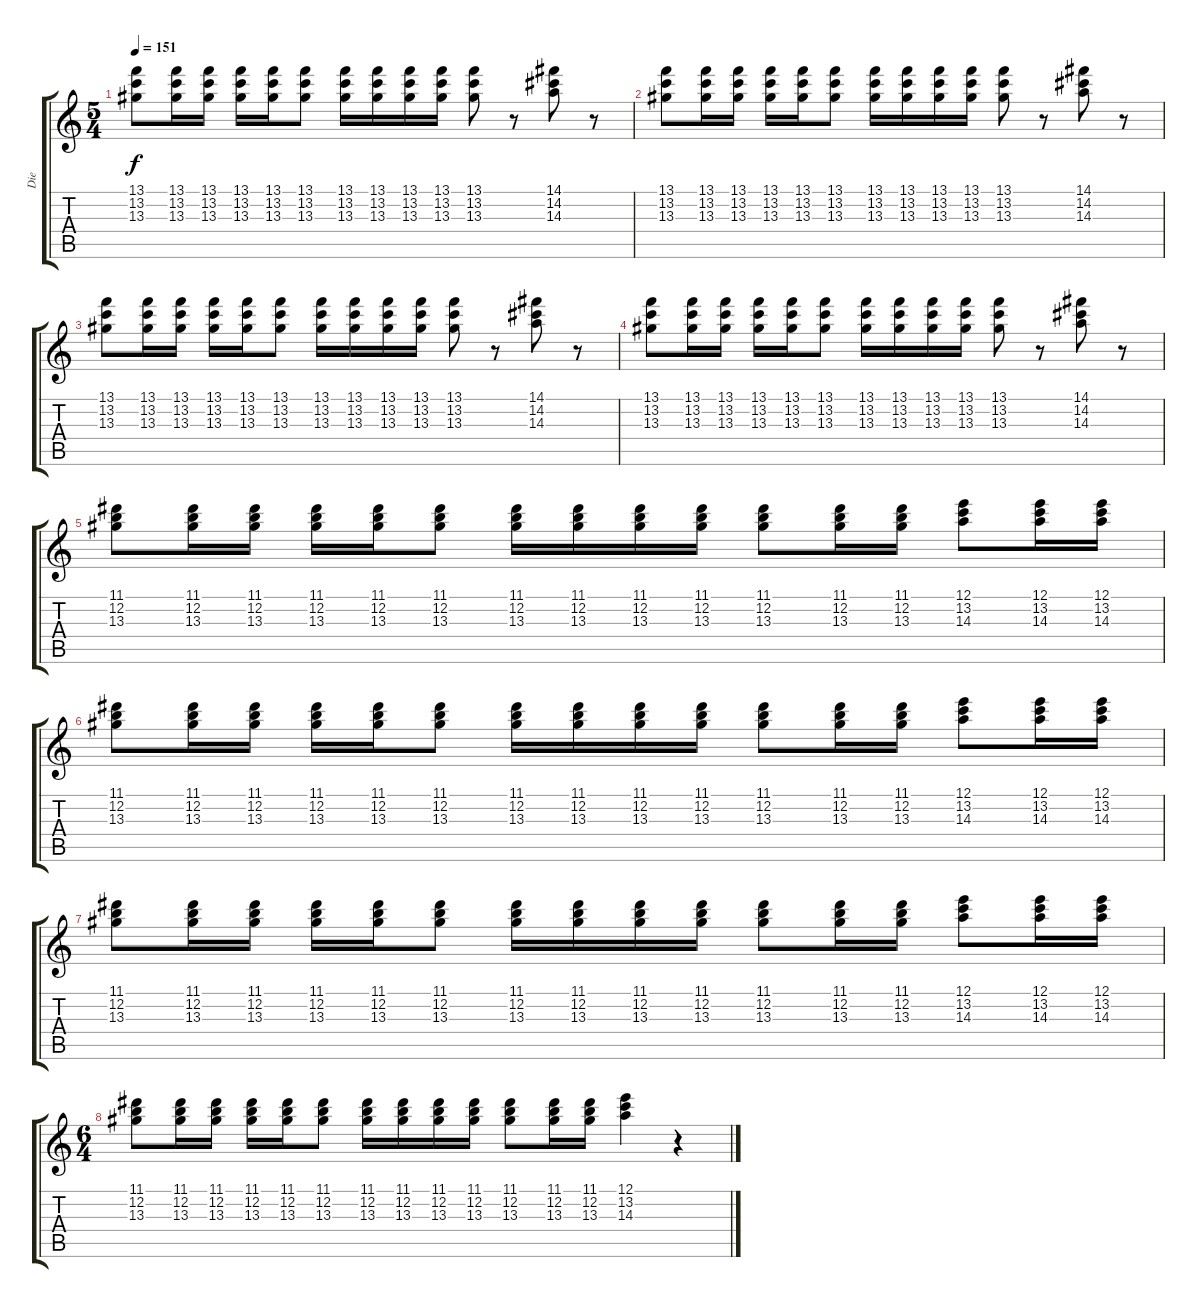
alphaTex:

\track ("Die" "Die") {instrument electricguitarclean}
\staff {score tabs}
\tuning (E4 B3 G3 D3 A2 E2) {hide}
\ts (5 4)
\tempo 151
\clef g2
\ks c
(13.1 13.2 13.3).8{dy f} (13.1 13.2 13.3).16 (13.1 13.2 13.3).16 (13.1 13.2 13.3).16 (13.1 13.2 13.3).16 (13.1 13.2 13.3).8 (13.1 13.2 13.3).16 (13.1 13.2 13.3).16 (13.1 13.2 13.3).16 (13.1 13.2 13.3).16 (13.1 13.2 13.3).8 r.8 (14.1 14.2 14.3).8 r.8 |
(13.1 13.2 13.3).8 (13.1 13.2 13.3).16 (13.1 13.2 13.3).16 (13.1 13.2 13.3).16 (13.1 13.2 13.3).16 (13.1 13.2 13.3).8 (13.1 13.2 13.3).16 (13.1 13.2 13.3).16 (13.1 13.2 13.3).16 (13.1 13.2 13.3).16 (13.1 13.2 13.3).8 r.8 (14.1 14.2 14.3).8 r.8 |
(13.1 13.2 13.3).8 (13.1 13.2 13.3).16 (13.1 13.2 13.3).16 (13.1 13.2 13.3).16 (13.1 13.2 13.3).16 (13.1 13.2 13.3).8 (13.1 13.2 13.3).16 (13.1 13.2 13.3).16 (13.1 13.2 13.3).16 (13.1 13.2 13.3).16 (13.1 13.2 13.3).8 r.8 (14.1 14.2 14.3).8 r.8 |
(13.1 13.2 13.3).8 (13.1 13.2 13.3).16 (13.1 13.2 13.3).16 (13.1 13.2 13.3).16 (13.1 13.2 13.3).16 (13.1 13.2 13.3).8 (13.1 13.2 13.3).16 (13.1 13.2 13.3).16 (13.1 13.2 13.3).16 (13.1 13.2 13.3).16 (13.1 13.2 13.3).8 r.8 (14.1 14.2 14.3).8 r.8 |
(11.1 12.2 13.3).8 (11.1 12.2 13.3).16 (11.1 12.2 13.3).16 (11.1 12.2 13.3).16 (11.1 12.2 13.3).16 (11.1 12.2 13.3).8 (11.1 12.2 13.3).16 (11.1 12.2 13.3).16 (11.1 12.2 13.3).16 (11.1 12.2 13.3).16 (11.1 12.2 13.3).8 (11.1 12.2 13.3).16 (11.1 12.2 13.3).16 (12.1 13.2 14.3).8 (12.1 13.2 14.3).16 (12.1 13.2 14.3).16 |
(11.1 12.2 13.3).8 (11.1 12.2 13.3).16 (11.1 12.2 13.3).16 (11.1 12.2 13.3).16 (11.1 12.2 13.3).16 (11.1 12.2 13.3).8 (11.1 12.2 13.3).16 (11.1 12.2 13.3).16 (11.1 12.2 13.3).16 (11.1 12.2 13.3).16 (11.1 12.2 13.3).8 (11.1 12.2 13.3).16 (11.1 12.2 13.3).16 (12.1 13.2 14.3).8 (12.1 13.2 14.3).16 (12.1 13.2 14.3).16 |
(11.1 12.2 13.3).8 (11.1 12.2 13.3).16 (11.1 12.2 13.3).16 (11.1 12.2 13.3).16 (11.1 12.2 13.3).16 (11.1 12.2 13.3).8 (11.1 12.2 13.3).16 (11.1 12.2 13.3).16 (11.1 12.2 13.3).16 (11.1 12.2 13.3).16 (11.1 12.2 13.3).8 (11.1 12.2 13.3).16 (11.1 12.2 13.3).16 (12.1 13.2 14.3).8 (12.1 13.2 14.3).16 (12.1 13.2 14.3).16 |
\ts (6 4)
(11.1 12.2 13.3).8 (11.1 12.2 13.3).16 (11.1 12.2 13.3).16 (11.1 12.2 13.3).16 (11.1 12.2 13.3).16 (11.1 12.2 13.3).8 (11.1 12.2 13.3).16 (11.1 12.2 13.3).16 (11.1 12.2 13.3).16 (11.1 12.2 13.3).16 (11.1 12.2 13.3).8 (11.1 12.2 13.3).16 (11.1 12.2 13.3).16 (12.1 13.2 14.3).4 r.4
